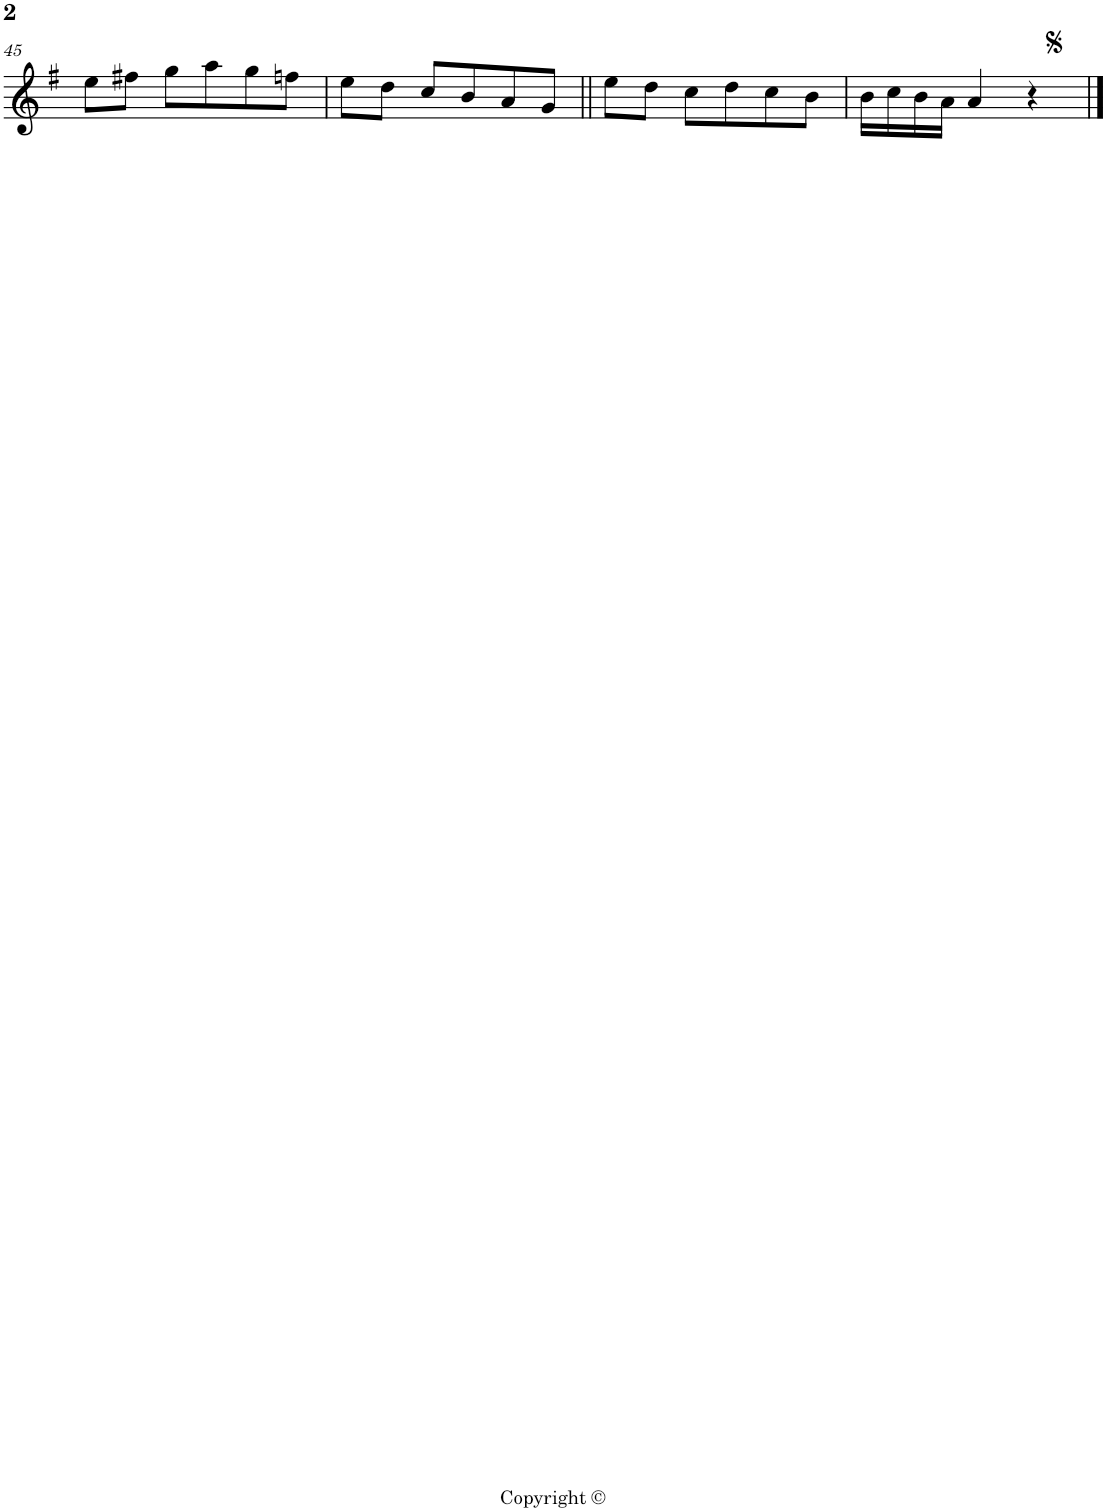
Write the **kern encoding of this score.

**kern
*part1
*staff1
*I"Piano
*I'Pno
!!LO:PB:g=z
*clefG2
*k[f#]
*G:
*M3/4
=45
8ee\L
8ff#X\J
8gg\L
8aa\
8gg\
8ffn\J
=46
8ee\L
8dd\J
8cc/L
8b/
8a/
8g/J
=47||
8ee\L
8dd\J
8cc\L
8dd\
8cc\
8b\J
=48
16b\LL
16cc\
16b\
16a\JJ
4a/
4r
==
*-
